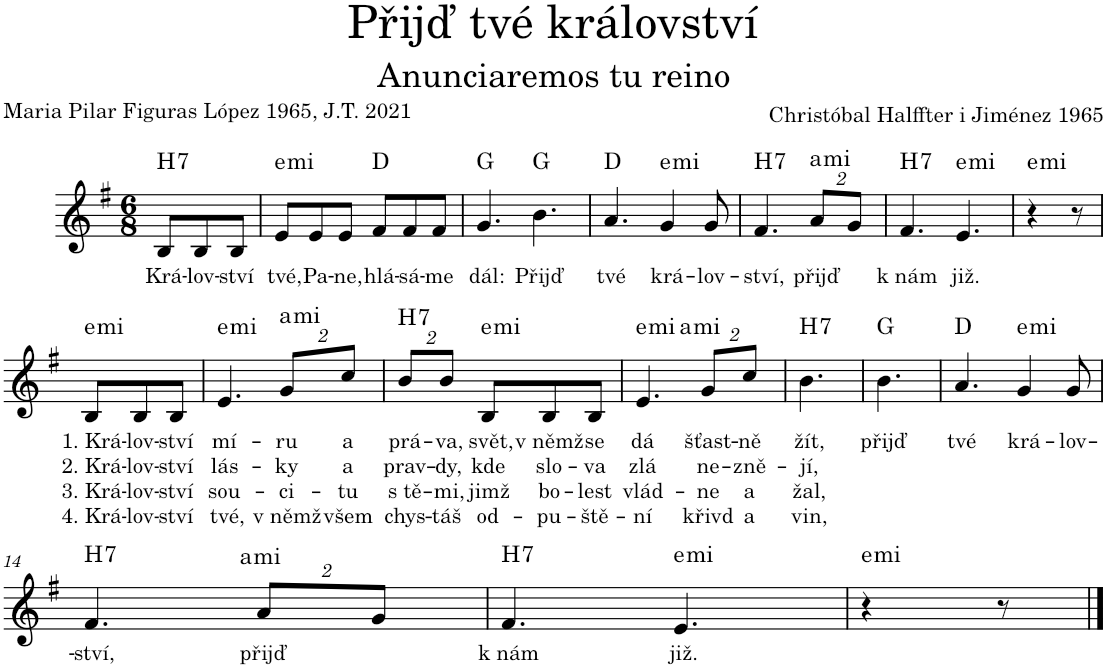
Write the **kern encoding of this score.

**kern	**text	**text	**text	**text	**harte
*part1	*part1	*part1	*part1	*part1	*part1
*staff1	*staff1	*staff1	*staff1	*staff1	*
*I"Zpěv	*	*	*	*	*
*clefG2	*	*	*	*	*
*k[f#]	*	*	*	*	*
*M6/8	*	*	*	*	*
=	=	=	=	=	=
!	!LO:LY:b	!	!	!	!LO:H:kt=7
8B/L	Krá-	.	.	.	B:7
!	!LO:LY:b	!	!	!	!
8B/	-lov-	.	.	.	.
!	!LO:LY:b	!	!	!	!
8B/J	-ství	.	.	.	.
=1	=1	=1	=1	=1	=1
!	!LO:LY:b	!	!	!	!LO:H:kt=mi
8e/L	tvé,	.	.	.	E:min
!	!LO:LY:b	!	!	!	!
8e/	Pa-	.	.	.	.
!	!LO:LY:b	!	!	!	!
8e/J	-ne,	.	.	.	.
!	!LO:LY:b	!	!	!	!
8f#/L	hlá-	.	.	.	D:maj
!	!LO:LY:b	!	!	!	!
8f#/	-sá-	.	.	.	.
!	!LO:LY:b	!	!	!	!
8f#/J	-me	.	.	.	.
=2	=2	=2	=2	=2	=2
!	!LO:LY:b	!	!	!	!
4.g/	dál:	.	.	.	G:maj
!	!LO:LY:b	!	!	!	!
4.b\	Přijď	.	.	.	G:maj
=3	=3	=3	=3	=3	=3
!	!LO:LY:b	!	!	!	!
4.a/	tvé	.	.	.	D:maj
!	!LO:LY:b	!	!	!	!LO:H:kt=mi
4g/	krá-	.	.	.	E:min
!	!LO:LY:b	!	!	!	!
8g/	-lov-	.	.	.	.
=4	=4	=4	=4	=4	=4
!	!LO:LY:b	!	!	!	!LO:H:kt=7
4.f#/	-ství,	.	.	.	B:7
*Xbrackettup	*	*	*	*	*
!	!LO:LY:b	!	!	!	!LO:H:kt=mi
16%3a/L	přijď	.	.	.	A:min
16%3g/J	.	.	.	.	.
=5	=5	=5	=5	=5	=5
!	!LO:LY:b	!	!	!	!LO:H:kt=7
4.f#/	k nám	.	.	.	B:7
!	!LO:LY:b	!	!	!	!LO:H:kt=mi
4.e/	již.	.	.	.	E:min
=6	=6	=6	=6	=6	=6
!	!	!	!	!	!LO:H:kt=mi
4r	.	.	.	.	E:min
8r	.	.	.	.	.
!!LO:LB:g=z
=7	=7	=7	=7	=7	=7
!	!LO:LY:b	!LO:LY:b	!LO:LY:b	!LO:LY:b	!LO:H:kt=mi
8B/L	1. Krá-	2. Krá-	3. Krá-	4. Krá-	E:min
!	!LO:LY:b	!LO:LY:b	!LO:LY:b	!LO:LY:b	!
8B/	-lov-	-lov-	-lov-	-lov-	.
!	!LO:LY:b	!LO:LY:b	!LO:LY:b	!LO:LY:b	!
8B/J	-ství	-ství	-ství	-ství	.
=8	=8	=8	=8	=8	=8
!	!LO:LY:b	!LO:LY:b	!LO:LY:b	!LO:LY:b	!LO:H:kt=mi
4.e/	mí-	lás-	sou-	tvé,	E:min
!	!LO:LY:b	!LO:LY:b	!LO:LY:b	!LO:LY:b	!LO:H:kt=mi
16%3g/L	-ru	-ky	-ci-	v němž	A:min
!	!LO:LY:b	!LO:LY:b	!LO:LY:b	!LO:LY:b	!
16%3cc/J	a	a	-tu	všem	.
=9	=9	=9	=9	=9	=9
!	!LO:LY:b	!LO:LY:b	!LO:LY:b	!LO:LY:b	!LO:H:kt=7
16%3b/L	prá-	prav-	s tě-	chys-	B:7
!	!LO:LY:b	!LO:LY:b	!LO:LY:b	!LO:LY:b	!
16%3b/J	-va,	-dy,	-mi,	-táš	.
!	!LO:LY:b	!LO:LY:b	!LO:LY:b	!LO:LY:b	!LO:H:kt=mi
8B/L	svět,	kde	jimž	od-	E:min
!	!LO:LY:b	!LO:LY:b	!LO:LY:b	!LO:LY:b	!
8B/	v němž	slo-	bo-	-pu-	.
!	!LO:LY:b	!LO:LY:b	!LO:LY:b	!LO:LY:b	!
8B/J	se	-va	-lest	-ště-	.
=10	=10	=10	=10	=10	=10
!	!LO:LY:b	!LO:LY:b	!LO:LY:b	!LO:LY:b	!LO:H:kt=mi
4.e/	dá	zlá	vlád-	-ní	E:min
!	!LO:LY:b	!LO:LY:b	!LO:LY:b	!LO:LY:b	!LO:H:kt=mi
16%3g/L	šťast-	ne-	-ne	křivd	A:min
!	!LO:LY:b	!LO:LY:b	!LO:LY:b	!LO:LY:b	!
16%3cc/J	-ně	-zně-	a	a	.
=11	=11	=11	=11	=11	=11
!	!LO:LY:b	!LO:LY:b	!LO:LY:b	!LO:LY:b	!LO:H:kt=7
4.b\	žít,	-jí,	žal,	vin,	B:7
=12	=12	=12	=12	=12	=12
!	!LO:LY:b	!	!	!	!
4.b\	přijď	.	.	.	G:maj
=13	=13	=13	=13	=13	=13
!	!LO:LY:b	!	!	!	!
4.a/	tvé	.	.	.	D:maj
!	!LO:LY:b	!	!	!	!LO:H:kt=mi
4g/	krá-	.	.	.	E:min
!	!LO:LY:b	!	!	!	!
8g/	-lov-	.	.	.	.
!!LO:LB:g=z
=14	=14	=14	=14	=14	=14
!	!LO:LY:b	!	!	!	!LO:H:kt=7
4.f#/	-ství,	.	.	.	B:7
!	!LO:LY:b	!	!	!	!LO:H:kt=mi
16%3a/L	přijď	.	.	.	A:min
16%3g/J	.	.	.	.	.
=15	=15	=15	=15	=15	=15
!	!LO:LY:b	!	!	!	!LO:H:kt=7
4.f#/	k nám	.	.	.	B:7
!	!LO:LY:b	!	!	!	!LO:H:kt=mi
4.e/	již.	.	.	.	E:min
=16	=16	=16	=16	=16	=16
!	!	!	!	!	!LO:H:kt=mi
4r	.	.	.	.	E:min
8r	.	.	.	.	.
==	==	==	==	==	==
*-	*-	*-	*-	*-	*-
